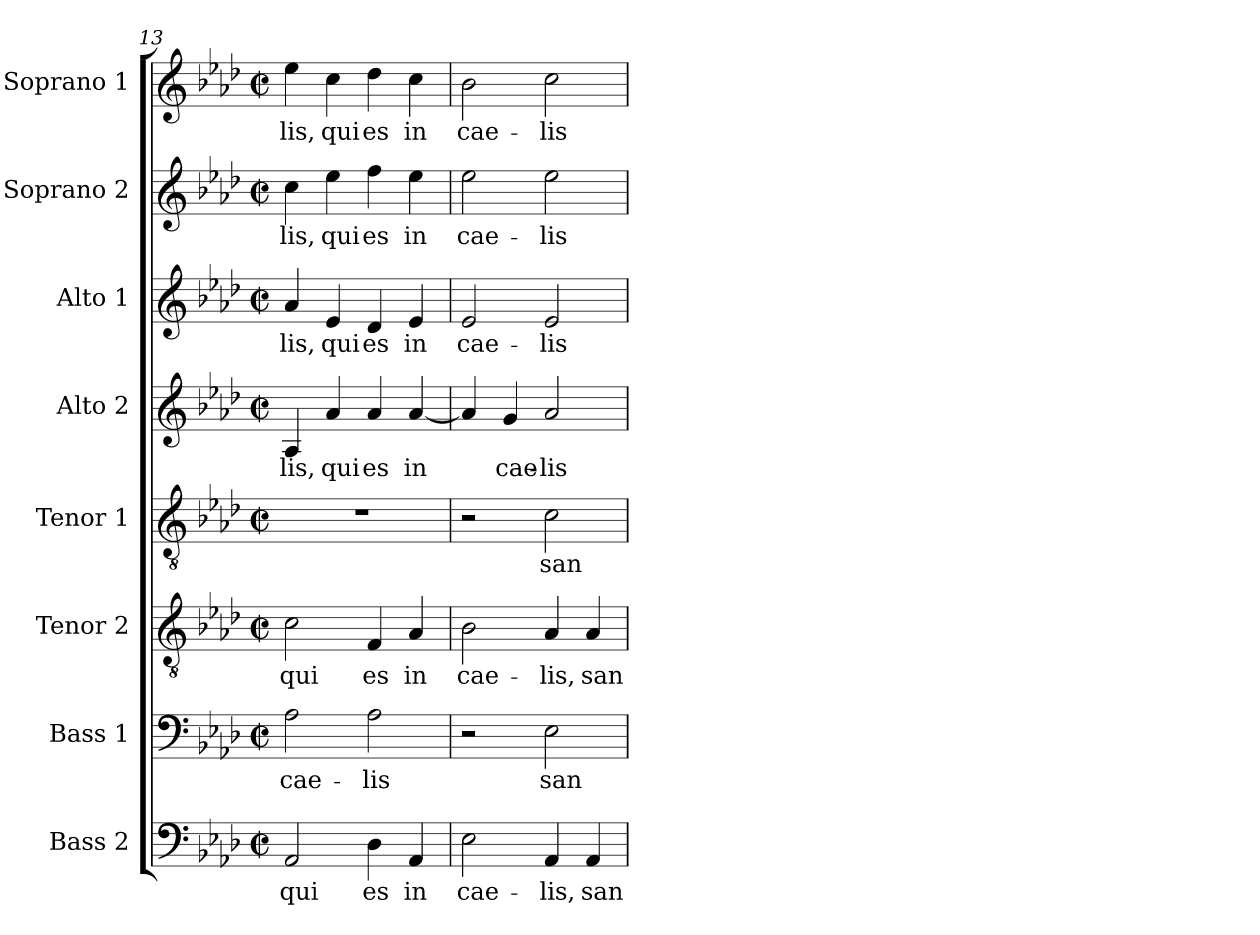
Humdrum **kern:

**kern	**text	**kern	**text	**kern	**text	**kern	**text	**kern	**text	**kern	**text	**kern	**text	**kern	**text
*part8	*part8	*part7	*part7	*part6	*part6	*part5	*part5	*part4	*part4	*part3	*part3	*part2	*part2	*part1	*part1
*staff8	*staff8	*staff7	*staff7	*staff6	*staff6	*staff5	*staff5	*staff4	*staff4	*staff3	*staff3	*staff2	*staff2	*staff1	*staff1
*I"Bass 2	*	*I"Bass 1	*	*I"Tenor 2	*	*I"Tenor 1	*	*I"Alto 2	*	*I"Alto 1	*	*I"Soprano 2	*	*I"Soprano 1	*
*I'B.2	*	*I'B.1	*	*I'T.2	*	*I'T.1	*	*I'A.2	*	*I'A.1	*	*I'S.2	*	*I'S.1	*
*clefF4	*	*clefF4	*	*clefGv2	*	*clefGv2	*	*clefG2	*	*clefG2	*	*clefG2	*	*clefG2	*
*	*	*	*	*ITrd7c12	*	*ITrd7c12	*	*	*	*	*	*	*	*	*
*k[b-e-a-d-]	*	*k[b-e-a-d-]	*	*k[b-e-a-d-]	*	*k[b-e-a-d-]	*	*k[b-e-a-d-]	*	*k[b-e-a-d-]	*	*k[b-e-a-d-]	*	*k[b-e-a-d-]	*
*A-:	*	*A-:	*	*A-:	*	*A-:	*	*A-:	*	*A-:	*	*A-:	*	*A-:	*
*M2/2	*	*M2/2	*	*M2/2	*	*M2/2	*	*M2/2	*	*M2/2	*	*M2/2	*	*M2/2	*
*met(c|)	*	*met(c|)	*	*met(c|)	*	*met(c|)	*	*met(c|)	*	*met(c|)	*	*met(c|)	*	*met(c|)	*
=13	=13	=13	=13	=13	=13	=13	=13	=13	=13	=13	=13	=13	=13	=13	=13
!	!LO:LY:b:color=#000000	!	!	!	!	!	!	!	!	!	!	!	!	!	!
!	!	!	!LO:LY:b:color=#000000	!	!	!	!	!	!	!	!	!	!	!	!
!	!	!	!	!	!LO:LY:b:color=#000000	!	!	!	!	!	!	!	!	!	!
!	!	!	!	!	!	!	!	!	!LO:LY:b:color=#000000	!	!	!	!	!	!
!	!	!	!	!	!	!	!	!	!	!	!LO:LY:b:color=#000000	!	!	!	!
!	!	!	!	!	!	!	!	!	!	!	!	!	!LO:LY:b:color=#000000	!	!
!	!	!	!	!	!	!	!	!	!	!	!	!	!	!	!LO:LY:b:color=#000000
2AA-i/	qui	2A-i\	cae-	2Ci\	qui	1r	.	4A-i/	-lis,	4a-i/	-lis,	4cci\	-lis,	4ee-i\	-lis,
!	!	!	!	!	!	!	!	!	!LO:LY:b:color=#000000	!	!	!	!	!	!
!	!	!	!	!	!	!	!	!	!	!	!LO:LY:b:color=#000000	!	!	!	!
!	!	!	!	!	!	!	!	!	!	!	!	!	!LO:LY:b:color=#000000	!	!
!	!	!	!	!	!	!	!	!	!	!	!	!	!	!	!LO:LY:b:color=#000000
.	.	.	.	.	.	.	.	4a-i/	qui	4e-i/	qui	4ee-i\	qui	4cci\	qui
!	!LO:LY:b:color=#000000	!	!	!	!	!	!	!	!	!	!	!	!	!	!
!	!	!	!LO:LY:b:color=#000000	!	!	!	!	!	!	!	!	!	!	!	!
!	!	!	!	!	!LO:LY:b:color=#000000	!	!	!	!	!	!	!	!	!	!
!	!	!	!	!	!	!	!	!	!LO:LY:b:color=#000000	!	!	!	!	!	!
!	!	!	!	!	!	!	!	!	!	!	!LO:LY:b:color=#000000	!	!	!	!
!	!	!	!	!	!	!	!	!	!	!	!	!	!LO:LY:b:color=#000000	!	!
!	!	!	!	!	!	!	!	!	!	!	!	!	!	!	!LO:LY:b:color=#000000
4D-i\	es	2A-i\	-lis	4FFi/	es	.	.	4a-i/	es	4d-i/	es	4ffi\	es	4dd-i\	es
!	!LO:LY:b:color=#000000	!	!	!	!	!	!	!	!	!	!	!	!	!	!
!	!	!	!	!	!LO:LY:b:color=#000000	!	!	!	!	!	!	!	!	!	!
!	!	!	!	!	!	!	!	!	!LO:LY:b:color=#000000	!	!	!	!	!	!
!	!	!	!	!	!	!	!	!	!	!	!LO:LY:b:color=#000000	!	!	!	!
!	!	!	!	!	!	!	!	!	!	!	!	!	!LO:LY:b:color=#000000	!	!
!	!	!	!	!	!	!	!	!	!	!	!	!	!	!	!LO:LY:b:color=#000000
4AA-i/	in	.	.	4AA-i/	in	.	.	[4a-i/	in	4e-i/	in	4ee-i\	in	4cci\	in
=14	=14	=14	=14	=14	=14	=14	=14	=14	=14	=14	=14	=14	=14	=14	=14
!	!LO:LY:b:color=#000000	!	!	!	!	!	!	!	!	!	!	!	!	!	!
!	!	!	!	!	!LO:LY:b:color=#000000	!	!	!	!	!	!	!	!	!	!
!	!	!	!	!	!	!	!	!	!	!	!LO:LY:b:color=#000000	!	!	!	!
!	!	!	!	!	!	!	!	!	!	!	!	!	!LO:LY:b:color=#000000	!	!
!	!	!	!	!	!	!	!	!	!	!	!	!	!	!	!LO:LY:b:color=#000000
2E-i\	cae-	2r	.	2BB-i\	cae-	2r	.	4a-i/]	.	2e-i/	cae-	2ee-i\	cae-	2b-i\	cae-
!	!	!	!	!	!	!	!	!	!LO:LY:b:color=#000000	!	!	!	!	!	!
.	.	.	.	.	.	.	.	4gi/	cae-	.	.	.	.	.	.
!	!LO:LY:b:color=#000000	!	!	!	!	!	!	!	!	!	!	!	!	!	!
!	!	!	!LO:LY:b:color=#000000	!	!	!	!	!	!	!	!	!	!	!	!
!	!	!	!	!	!LO:LY:b:color=#000000	!	!	!	!	!	!	!	!	!	!
!	!	!	!	!	!	!	!LO:LY:b:color=#000000	!	!	!	!	!	!	!	!
!	!	!	!	!	!	!	!	!	!LO:LY:b:color=#000000	!	!	!	!	!	!
!	!	!	!	!	!	!	!	!	!	!	!LO:LY:b:color=#000000	!	!	!	!
!	!	!	!	!	!	!	!	!	!	!	!	!	!LO:LY:b:color=#000000	!	!
!	!	!	!	!	!	!	!	!	!	!	!	!	!	!	!LO:LY:b:color=#000000
4AA-i/	-lis,	2E-i\	san-	4AA-i/	-lis,	2Ci\	san-	2a-i/	-lis	2e-i/	-lis	2ee-i\	-lis	2cci\	-lis
!	!LO:LY:b:color=#000000	!	!	!	!	!	!	!	!	!	!	!	!	!	!
!	!	!	!	!	!LO:LY:b:color=#000000	!	!	!	!	!	!	!	!	!	!
4AA-i/	san-	.	.	4AA-i/	san-	.	.	.	.	.	.	.	.	.	.
=	=	=	=	=	=	=	=	=	=	=	=	=	=	=	=
*-	*-	*-	*-	*-	*-	*-	*-	*-	*-	*-	*-	*-	*-	*-	*-
